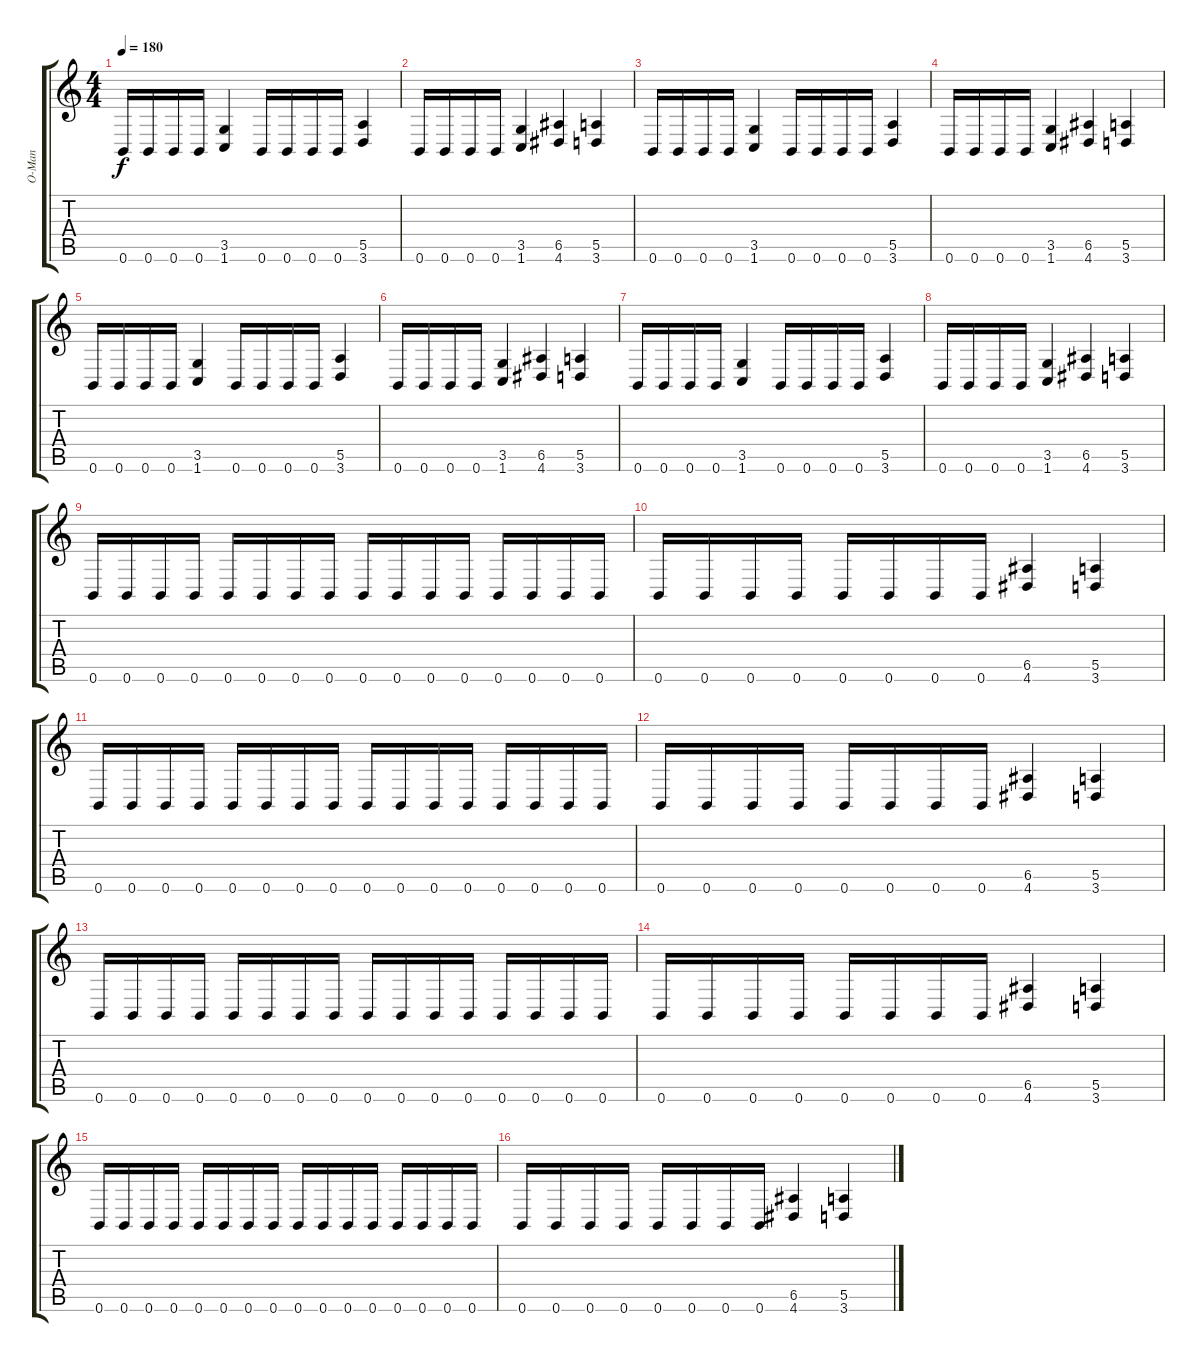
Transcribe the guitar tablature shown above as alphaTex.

\track ("O-Man" "O-Man") {instrument distortionguitar}
\staff {score tabs}
\tuning (B3 Gb3 D3 A2 E2 B1) {hide}
\ts (4 4)
\tempo 180
\clef g2
\ks c
0.6.16{dy f} 0.6.16 0.6.16 0.6.16 (3.5 1.6).4 0.6.16 0.6.16 0.6.16 0.6.16 (5.5 3.6).4 |
0.6.16 0.6.16 0.6.16 0.6.16 (3.5 1.6).4 (6.5 4.6).4 (5.5 3.6).4 |
0.6.16 0.6.16 0.6.16 0.6.16 (3.5 1.6).4 0.6.16 0.6.16 0.6.16 0.6.16 (5.5 3.6).4 |
0.6.16 0.6.16 0.6.16 0.6.16 (3.5 1.6).4 (6.5 4.6).4 (5.5 3.6).4 |
0.6.16 0.6.16 0.6.16 0.6.16 (3.5 1.6).4 0.6.16 0.6.16 0.6.16 0.6.16 (5.5 3.6).4 |
0.6.16 0.6.16 0.6.16 0.6.16 (3.5 1.6).4 (6.5 4.6).4 (5.5 3.6).4 |
0.6.16 0.6.16 0.6.16 0.6.16 (3.5 1.6).4 0.6.16 0.6.16 0.6.16 0.6.16 (5.5 3.6).4 |
0.6.16 0.6.16 0.6.16 0.6.16 (3.5 1.6).4 (6.5 4.6).4 (5.5 3.6).4 |
0.6.16 0.6.16 0.6.16 0.6.16 0.6.16 0.6.16 0.6.16 0.6.16 0.6.16 0.6.16 0.6.16 0.6.16 0.6.16 0.6.16 0.6.16 0.6.16 |
0.6.16 0.6.16 0.6.16 0.6.16 0.6.16 0.6.16 0.6.16 0.6.16 (6.5 4.6).4 (5.5 3.6).4 |
0.6.16 0.6.16 0.6.16 0.6.16 0.6.16 0.6.16 0.6.16 0.6.16 0.6.16 0.6.16 0.6.16 0.6.16 0.6.16 0.6.16 0.6.16 0.6.16 |
0.6.16 0.6.16 0.6.16 0.6.16 0.6.16 0.6.16 0.6.16 0.6.16 (6.5 4.6).4 (5.5 3.6).4 |
0.6.16 0.6.16 0.6.16 0.6.16 0.6.16 0.6.16 0.6.16 0.6.16 0.6.16 0.6.16 0.6.16 0.6.16 0.6.16 0.6.16 0.6.16 0.6.16 |
0.6.16 0.6.16 0.6.16 0.6.16 0.6.16 0.6.16 0.6.16 0.6.16 (6.5 4.6).4 (5.5 3.6).4 |
0.6.16 0.6.16 0.6.16 0.6.16 0.6.16 0.6.16 0.6.16 0.6.16 0.6.16 0.6.16 0.6.16 0.6.16 0.6.16 0.6.16 0.6.16 0.6.16 |
0.6.16 0.6.16 0.6.16 0.6.16 0.6.16 0.6.16 0.6.16 0.6.16 (6.5 4.6).4 (5.5 3.6).4
